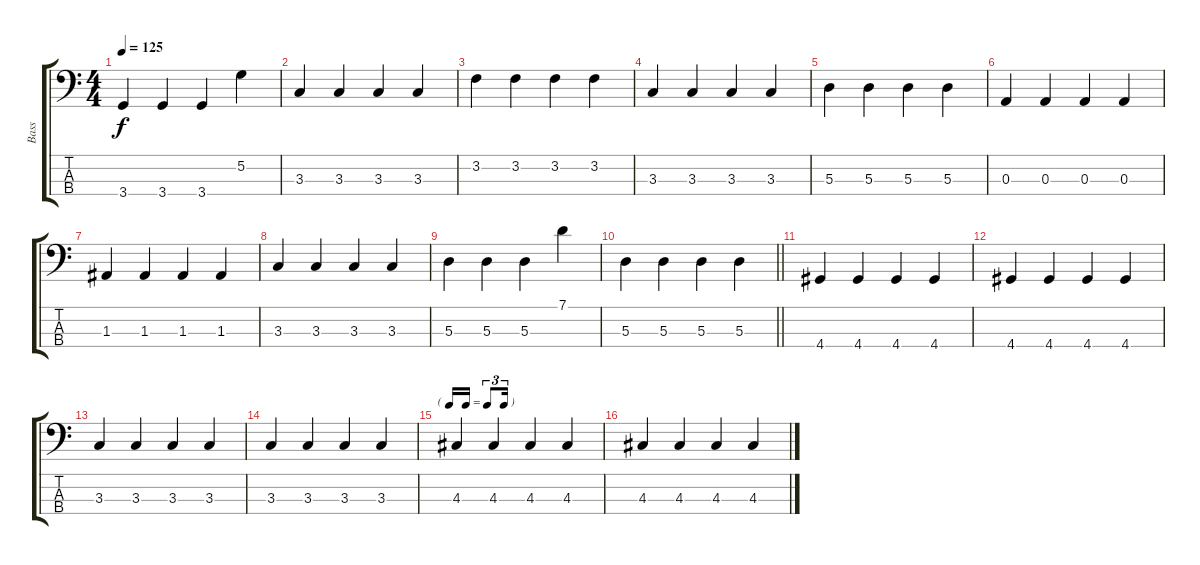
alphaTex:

\track ("Bass" "Bass") {instrument electricbassfinger}
\staff {score tabs}
\tuning (G2 D2 A1 E1) {hide}
\ts (4 4)
\tempo 125
\clef f4
\ks c
3.4.4{dy f} 3.4.4 3.4.4 5.2.4 |
3.3.4 3.3.4 3.3.4 3.3.4 |
3.2.4 3.2.4 3.2.4 3.2.4 |
3.3.4 3.3.4 3.3.4 3.3.4 |
5.3.4 5.3.4 5.3.4 5.3.4 |
0.3.4 0.3.4 0.3.4 0.3.4 |
1.3.4 1.3.4 1.3.4 1.3.4 |
3.3.4 3.3.4 3.3.4 3.3.4 |
5.3.4 5.3.4 5.3.4 7.1.4 |
\barLineRight lightlight
5.3.4 5.3.4 5.3.4 5.3.4 |
4.4.4 4.4.4 4.4.4 4.4.4 |
4.4.4 4.4.4 4.4.4 4.4.4 |
3.3.4 3.3.4 3.3.4 3.3.4 |
3.3.4 3.3.4 3.3.4 3.3.4 |
\tf triplet16th
4.3.4 4.3.4 4.3.4 4.3.4 |
4.3.4 4.3.4 4.3.4 4.3.4
